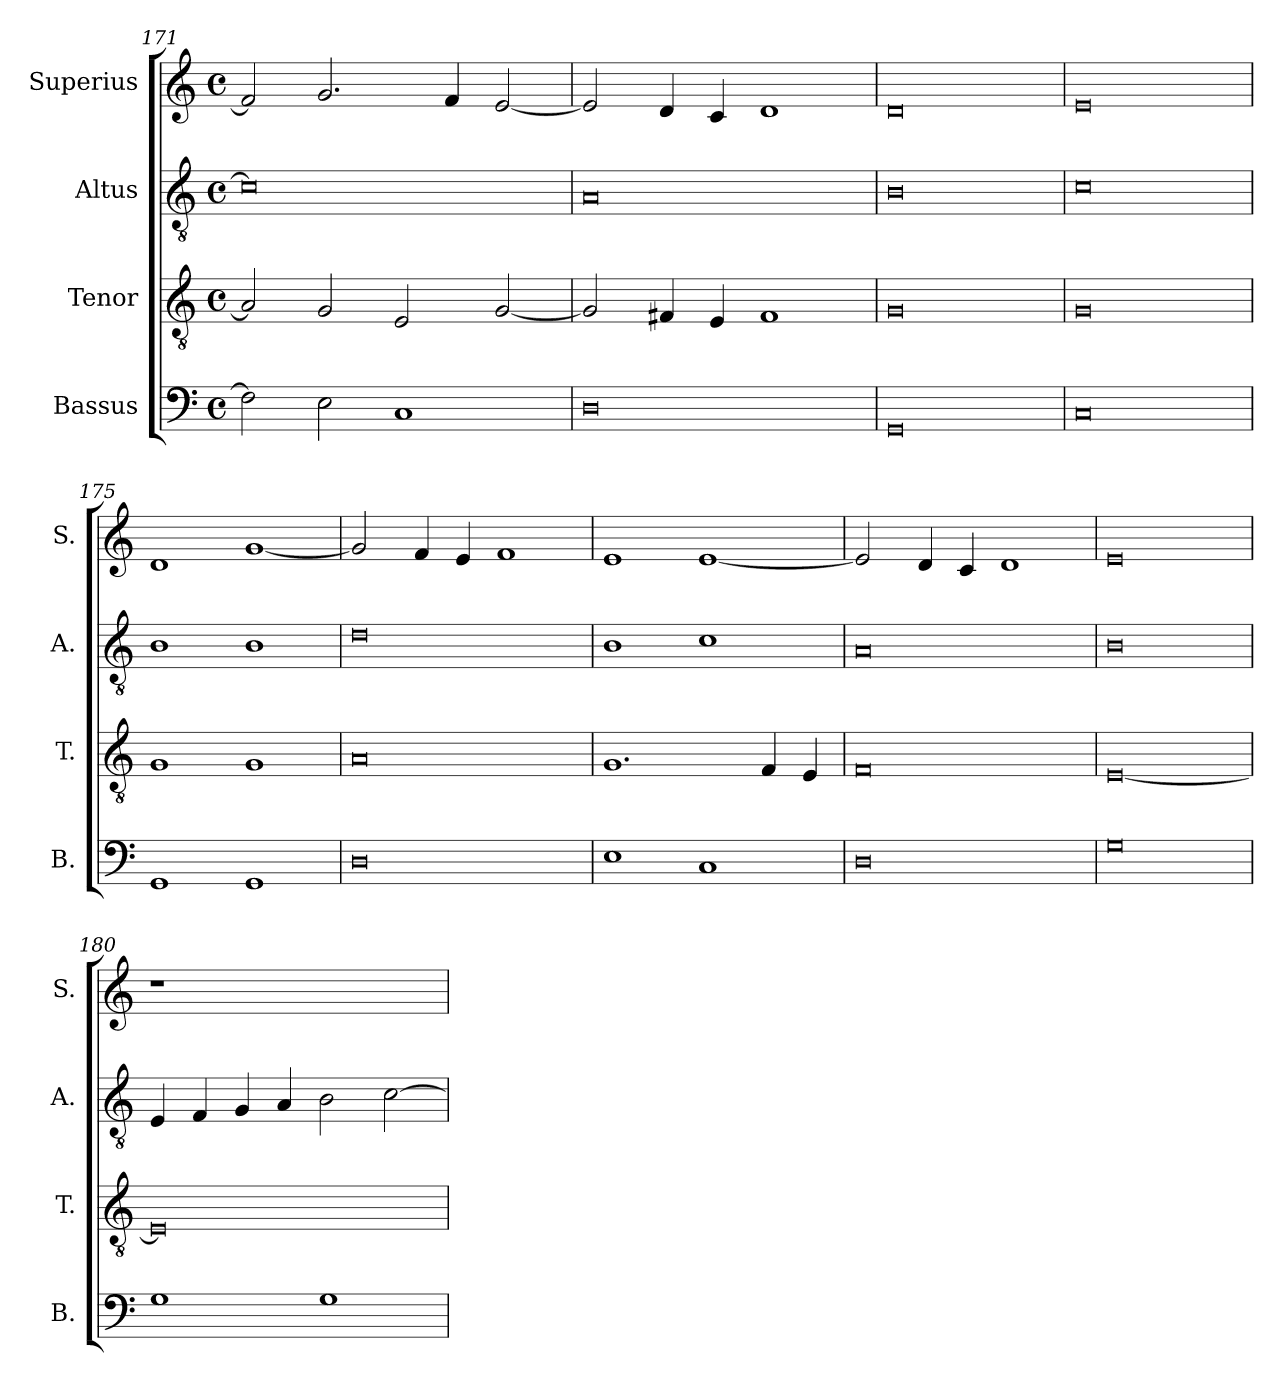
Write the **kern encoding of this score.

**kern	**kern	**kern	**kern
*part4	*part3	*part2	*part1
*staff4	*staff3	*staff2	*staff1
*I"Bassus	*I"Tenor	*I"Altus	*I"Superius
*I'B.	*I'T.	*I'A.	*I'S.
*clefF4	*clefGv2	*clefGv2	*clefG2
*	*ITrd7c12	*ITrd7c12	*
*k[]	*k[]	*k[]	*k[]
*C:	*C:	*C:	*C:
*M4/4	*M4/4	*M4/4	*M4/4
*met(c)	*met(c)	*met(c)	*met(c)
=171	=171	=171	=171
2Fi\]	2AAi/]	0Ci]	2fi/]
2Ei\	2GGi/	.	2.gi/
1Ci	2EEi/	.	.
.	.	.	4fi/
.	[<2GGi/	.	[<2ei/
!!LO:PB:g=z
=172	=172	=172	=172
0Di	2GGi/]	0AAi	2ei/]
.	4FF#Xi/	.	4di/
.	4EEi/	.	4ci/
.	1FF#i	.	1di
=173	=173	=173	=173
0GGi	0GGi	0BBi	0di
=174	=174	=174	=174
0Ci	0GGi	0Ci	0ei
=175	=175	=175	=175
1GGi	1GGi	1BBi	1di
1GGi	1GGi	1BBi	[<1gi
=176	=176	=176	=176
0Di	0AAi	0Di	2gi/]
.	.	.	4fi/
.	.	.	4ei/
.	.	.	1fi
=177	=177	=177	=177
1Ei	1.GGi	1BBi	1ei
1Ci	.	1Ci	[<1ei
.	4FFi/	.	.
.	4EEi/	.	.
=178	=178	=178	=178
0Di	0FFi	0AAi	2ei/]
.	.	.	4di/
.	.	.	4ci/
.	.	.	1di
!!LO:LB:g=z
=179	=179	=179	=179
0Gi	[<0EEi	0BBi	0ei
=180	=180	=180	=180
!	!	!	!LO:N:vis=1
1Gi	0EEi]	4EEi/	1r
.	.	4FFi/	.
.	.	4GGi/	.
.	.	4AAi/	.
1Gi	.	2BBi\	1ryy
.	.	[>2Ci\	.
=	=	=	=
*-	*-	*-	*-
